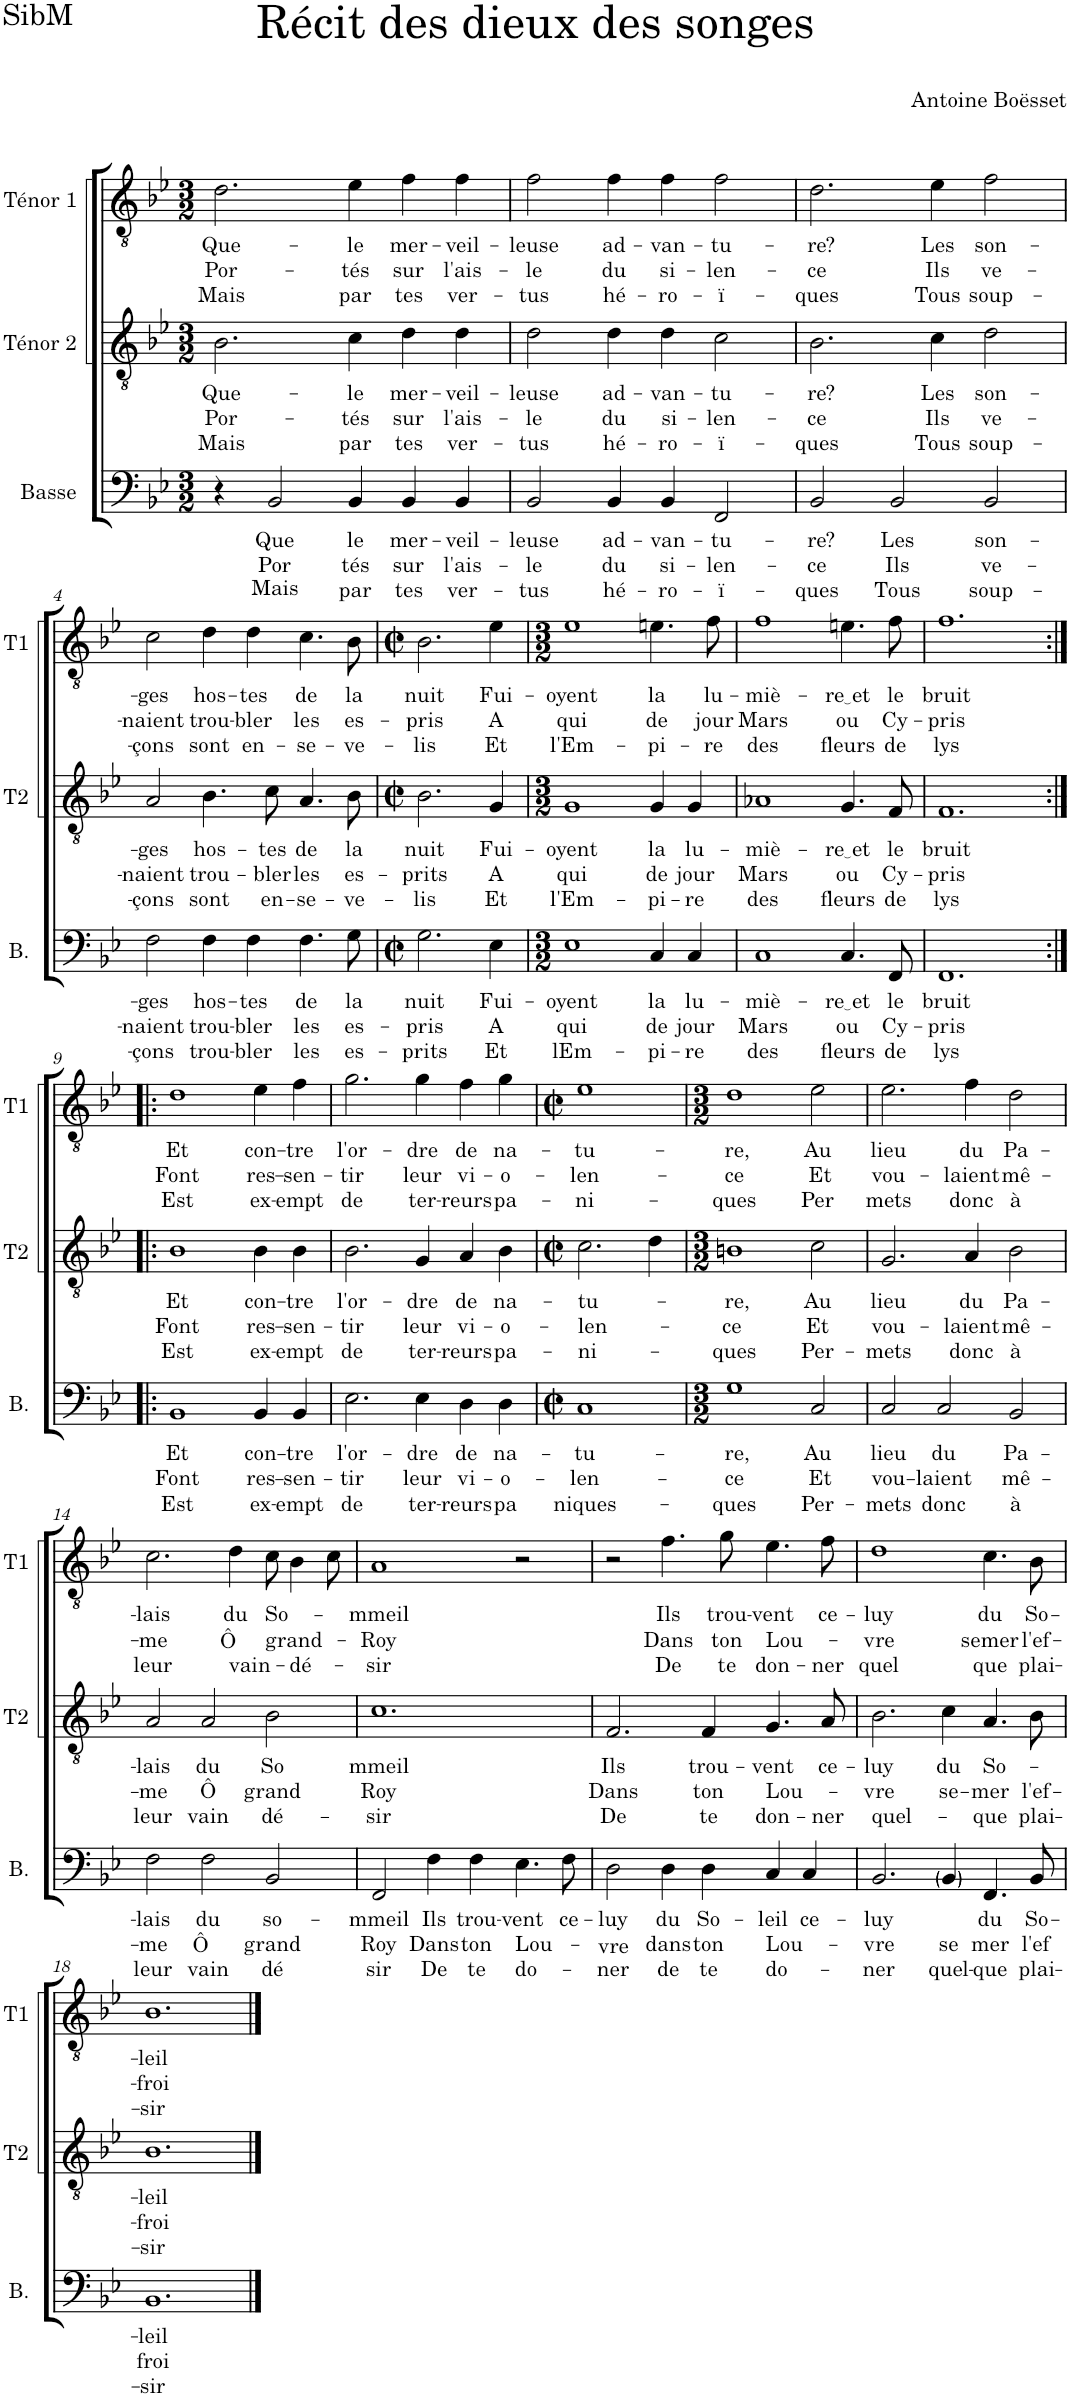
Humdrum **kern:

**kern	**text	**text	**text	**kern	**text	**text	**text	**kern	**text	**text	**text
*part3	*part3	*part3	*part3	*part2	*part2	*part2	*part2	*part1	*part1	*part1	*part1
*staff3	*staff3	*staff3	*staff3	*staff2	*staff2	*staff2	*staff2	*staff1	*staff1	*staff1	*staff1
*I"Basse	*	*	*	*I"Ténor 2	*	*	*	*I"Ténor 1	*	*	*
*I'B.	*	*	*	*I'T2	*	*	*	*I'T1	*	*	*
*clefF4	*	*	*	*clefGv2	*	*	*	*clefGv2	*	*	*
*k[b-e-]	*	*	*	*k[b-e-]	*	*	*	*k[b-e-]	*	*	*
*M3/2	*	*	*	*M3/2	*	*	*	*M3/2	*	*	*
=1	=1	=1	=1	=1	=1	=1	=1	=1	=1	=1	=1
!	!	!	!	!	!LO:LY:b	!LO:LY:b	!LO:LY:b	!	!LO:LY:b	!LO:LY:b	!LO:LY:b
4r	.	.	.	2.B-\	Que-	Por-	Mais	2.d\	Que-	Por-	Mais
!	!LO:LY:b	!LO:LY:b	!LO:LY:b	!	!	!	!	!	!	!	!
2BB-/	Que	Por	Mais	.	.	.	.	.	.	.	.
!	!LO:LY:b	!LO:LY:b	!LO:LY:b	!	!LO:LY:b	!LO:LY:b	!LO:LY:b	!	!LO:LY:b	!LO:LY:b	!LO:LY:b
4BB-/	-le	-tés	par	4c\	-le	-tés	par	4e-\	-le	-tés	par
!	!LO:LY:b	!LO:LY:b	!LO:LY:b	!	!LO:LY:b	!LO:LY:b	!LO:LY:b	!	!LO:LY:b	!LO:LY:b	!LO:LY:b
4BB-/	mer-	sur	tes	4d\	mer-	sur	tes	4f\	mer-	sur	tes
!	!LO:LY:b	!LO:LY:b	!LO:LY:b	!	!LO:LY:b	!LO:LY:b	!LO:LY:b	!	!LO:LY:b	!LO:LY:b	!LO:LY:b
4BB-/	-veil-	l'ais-	ver-	4d\	-veil-	l'ais-	ver-	4f\	-veil-	l'ais-	ver-
=2	=2	=2	=2	=2	=2	=2	=2	=2	=2	=2	=2
!	!LO:LY:b	!LO:LY:b	!LO:LY:b	!	!LO:LY:b	!LO:LY:b	!LO:LY:b	!	!LO:LY:b	!LO:LY:b	!LO:LY:b
2BB-/	-leuse	-le	-tus	2d\	-leuse	-le	-tus	2f\	-leuse	-le	-tus
!	!LO:LY:b	!LO:LY:b	!LO:LY:b	!	!LO:LY:b	!LO:LY:b	!LO:LY:b	!	!LO:LY:b	!LO:LY:b	!LO:LY:b
4BB-/	ad-	du	hé-	4d\	ad-	du	hé-	4f\	ad-	du	hé-
!	!LO:LY:b	!LO:LY:b	!LO:LY:b	!	!LO:LY:b	!LO:LY:b	!LO:LY:b	!	!LO:LY:b	!LO:LY:b	!LO:LY:b
4BB-/	van-	si-	-ro-	4d\	van-	si-	-ro-	4f\	van-	si-	-ro-
!	!LO:LY:b	!LO:LY:b	!LO:LY:b	!	!LO:LY:b	!LO:LY:b	!LO:LY:b	!	!LO:LY:b	!LO:LY:b	!LO:LY:b
2FF/	-tu-	-len-	-ï-	2c\	-tu-	-len-	-ï-	2f\	-tu-	-len-	-ï-
=3	=3	=3	=3	=3	=3	=3	=3	=3	=3	=3	=3
!	!LO:LY:b	!LO:LY:b	!LO:LY:b	!	!LO:LY:b	!LO:LY:b	!LO:LY:b	!	!LO:LY:b	!LO:LY:b	!LO:LY:b
2BB-/	-re?	-ce	-ques	2.B-\	-re?	-ce	-ques	2.d\	-re?	-ce	-ques
!	!LO:LY:b	!LO:LY:b	!LO:LY:b	!	!	!	!	!	!	!	!
2BB-/	Les	Ils	Tous	.	.	.	.	.	.	.	.
!	!	!	!	!	!LO:LY:b	!LO:LY:b	!LO:LY:b	!	!LO:LY:b	!LO:LY:b	!LO:LY:b
.	.	.	.	4c\	Les	Ils	Tous	4e-\	Les	Ils	Tous
!	!LO:LY:b	!LO:LY:b	!LO:LY:b	!	!LO:LY:b	!LO:LY:b	!LO:LY:b	!	!LO:LY:b	!LO:LY:b	!LO:LY:b
2BB-/	son-	ve-	soup-	2d\	son-	ve-	soup-	2f\	son-	ve-	soup-
!!LO:LB:g=z
=4	=4	=4	=4	=4	=4	=4	=4	=4	=4	=4	=4
!	!LO:LY:b	!LO:LY:b	!LO:LY:b	!	!LO:LY:b	!LO:LY:b	!LO:LY:b	!	!LO:LY:b	!LO:LY:b	!LO:LY:b
2F\	-ges	-naient	-çons	2A/	-ges	-naient	-çons	2c\	-ges	-naient	-çons
!	!LO:LY:b	!LO:LY:b	!LO:LY:b	!	!LO:LY:b	!LO:LY:b	!LO:LY:b	!	!LO:LY:b	!LO:LY:b	!LO:LY:b
4F\	hos-	trou-	trou-	4.B-\	hos-	trou-	sont	4d\	hos-	trou-	sont
!	!LO:LY:b	!LO:LY:b	!LO:LY:b	!	!	!	!	!	!LO:LY:b	!LO:LY:b	!LO:LY:b
4F\	-tes	-bler	-bler	.	.	.	.	4d\	-tes	-bler	en-
!	!	!	!	!	!LO:LY:b	!LO:LY:b	!LO:LY:b	!	!	!	!
.	.	.	.	8c\	-tes	-bler	en-	.	.	.	.
!	!LO:LY:b	!LO:LY:b	!LO:LY:b	!	!LO:LY:b	!LO:LY:b	!LO:LY:b	!	!LO:LY:b	!LO:LY:b	!LO:LY:b
4.F\	de	les	les	4.A/	de	les	-se-	4.c\	de	les	-se-
!	!LO:LY:b	!LO:LY:b	!LO:LY:b	!	!LO:LY:b	!LO:LY:b	!LO:LY:b	!	!LO:LY:b	!LO:LY:b	!LO:LY:b
8G\	la	es-	es-	8B-\	la	es-	-ve-	8B-\	la	es-	-ve-
=5	=5	=5	=5	=5	=5	=5	=5	=5	=5	=5	=5
*M2/2	*	*	*	*M2/2	*	*	*	*M2/2	*	*	*
*met(c|)	*	*	*	*met(c|)	*	*	*	*met(c|)	*	*	*
!	!LO:LY:b	!LO:LY:b	!LO:LY:b	!	!LO:LY:b	!LO:LY:b	!LO:LY:b	!	!LO:LY:b	!LO:LY:b	!LO:LY:b
2.G\	nuit	-pris	-prits	2.B-\	nuit	-prits	-lis	2.B-\	nuit	-pris	-lis
!	!LO:LY:b	!LO:LY:b	!LO:LY:b	!	!LO:LY:b	!LO:LY:b	!LO:LY:b	!	!LO:LY:b	!LO:LY:b	!LO:LY:b
4E-\	Fui-	A	Et	4G/	Fui-	A	Et	4e-\	Fui-	A	Et
=6	=6	=6	=6	=6	=6	=6	=6	=6	=6	=6	=6
*M3/2	*	*	*	*M3/2	*	*	*	*M3/2	*	*	*
!	!LO:LY:b	!LO:LY:b	!LO:LY:b	!	!LO:LY:b	!LO:LY:b	!LO:LY:b	!	!LO:LY:b	!LO:LY:b	!LO:LY:b
1E-	-oyent	qui	lEm-	1G	-oyent	qui	l'Em-	1e-	-oyent	qui	l'Em-
!	!LO:LY:b	!LO:LY:b	!LO:LY:b	!	!LO:LY:b	!LO:LY:b	!LO:LY:b	!	!LO:LY:b	!LO:LY:b	!LO:LY:b
4C/	la	de	-pi-	4G/	la	de	-pi-	4.en\	la	de	-pi-
!	!LO:LY:b	!LO:LY:b	!LO:LY:b	!	!LO:LY:b	!LO:LY:b	!LO:LY:b	!	!	!	!
4C/	lu-	jour	-re	4G/	lu-	jour	-re	.	.	.	.
!	!	!	!	!	!	!	!	!	!LO:LY:b	!LO:LY:b	!LO:LY:b
.	.	.	.	.	.	.	.	8f\	lu-	jour	-re
=7	=7	=7	=7	=7	=7	=7	=7	=7	=7	=7	=7
!	!LO:LY:b	!LO:LY:b	!LO:LY:b	!	!LO:LY:b	!LO:LY:b	!LO:LY:b	!	!LO:LY:b	!LO:LY:b	!LO:LY:b
1C	-miè-	Mars	des	1A-X	-miè-	Mars	des	1f	-miè-	Mars	des
!	!LO:LY:b	!LO:LY:b	!LO:LY:b	!	!LO:LY:b	!LO:LY:b	!LO:LY:b	!	!LO:LY:b	!LO:LY:b	!LO:LY:b
4.C/	re et	ou	fleurs	4.G/	re et	ou	fleurs	4.en\	re et	ou	fleurs
!	!LO:LY:b	!LO:LY:b	!LO:LY:b	!	!LO:LY:b	!LO:LY:b	!LO:LY:b	!	!LO:LY:b	!LO:LY:b	!LO:LY:b
8FF/	le	Cy-	de	8F/	le	Cy-	de	8f\	le	Cy-	de
=8	=8	=8	=8	=8	=8	=8	=8	=8	=8	=8	=8
!	!LO:LY:b	!LO:LY:b	!LO:LY:b	!	!LO:LY:b	!LO:LY:b	!LO:LY:b	!	!LO:LY:b	!LO:LY:b	!LO:LY:b
1.FF	bruit	-pris	lys	1.F	bruit	-pris	lys	1.f	bruit	-pris	lys
!!LO:LB:g=z
=9:|!|:	=9:|!|:	=9:|!|:	=9:|!|:	=9:|!|:	=9:|!|:	=9:|!|:	=9:|!|:	=9:|!|:	=9:|!|:	=9:|!|:	=9:|!|:
!	!LO:LY:b	!LO:LY:b	!LO:LY:b	!	!LO:LY:b	!LO:LY:b	!LO:LY:b	!	!LO:LY:b	!LO:LY:b	!LO:LY:b
1BB-	Et	Font	Est	1B-	Et	Font	Est	1d	Et	Font	Est
!	!LO:LY:b	!LO:LY:b	!LO:LY:b	!	!LO:LY:b	!LO:LY:b	!LO:LY:b	!	!LO:LY:b	!LO:LY:b	!LO:LY:b
4BB-/	con-	res-	ex-	4B-\	con-	res-	ex-	4e-\	con-	res-	ex-
!	!LO:LY:b	!LO:LY:b	!LO:LY:b	!	!LO:LY:b	!LO:LY:b	!LO:LY:b	!	!LO:LY:b	!LO:LY:b	!LO:LY:b
4BB-/	-tre	-sen-	-empt	4B-\	-tre	-sen-	-empt	4f\	-tre	-sen-	-empt
=10	=10	=10	=10	=10	=10	=10	=10	=10	=10	=10	=10
!	!LO:LY:b	!LO:LY:b	!LO:LY:b	!	!LO:LY:b	!LO:LY:b	!LO:LY:b	!	!LO:LY:b	!LO:LY:b	!LO:LY:b
2.E-\	l'or-	-tir	de	2.B-\	l'or-	-tir	de	2.g\	l'or-	-tir	de
!	!LO:LY:b	!LO:LY:b	!LO:LY:b	!	!LO:LY:b	!LO:LY:b	!LO:LY:b	!	!LO:LY:b	!LO:LY:b	!LO:LY:b
4E-\	-dre	leur	ter-	4G/	-dre	leur	ter-	4g\	-dre	leur	ter-
!	!LO:LY:b	!LO:LY:b	!LO:LY:b	!	!LO:LY:b	!LO:LY:b	!LO:LY:b	!	!LO:LY:b	!LO:LY:b	!LO:LY:b
4D\	de	vi-	-reurs	4A/	de	vi-	-reurs	4f\	de	vi-	-reurs
!	!LO:LY:b	!LO:LY:b	!LO:LY:b	!	!LO:LY:b	!LO:LY:b	!LO:LY:b	!	!LO:LY:b	!LO:LY:b	!LO:LY:b
4D\	na-	-o-	pa	4B-\	na-	-o-	pa-	4g\	na-	-o-	pa-
=11	=11	=11	=11	=11	=11	=11	=11	=11	=11	=11	=11
*M2/2	*	*	*	*M2/2	*	*	*	*M2/2	*	*	*
*met(c|)	*	*	*	*met(c|)	*	*	*	*met(c|)	*	*	*
!	!LO:LY:b	!LO:LY:b	!LO:LY:b	!	!LO:LY:b	!LO:LY:b	!LO:LY:b	!	!LO:LY:b	!LO:LY:b	!LO:LY:b
1C	-tu-	-len-	niques-	2.c\	-tu-	-len-	-ni-	1e-	-tu-	-len-	-ni-
.	.	.	.	4d\	.	.	.	.	.	.	.
=12	=12	=12	=12	=12	=12	=12	=12	=12	=12	=12	=12
*M3/2	*	*	*	*M3/2	*	*	*	*M3/2	*	*	*
!	!LO:LY:b	!LO:LY:b	!LO:LY:b	!	!LO:LY:b	!LO:LY:b	!LO:LY:b	!	!LO:LY:b	!LO:LY:b	!LO:LY:b
1G	-re,	-ce	-ques	1Bn	-re,	-ce	-ques	1d	-re,	-ce	-ques
!	!LO:LY:b	!LO:LY:b	!LO:LY:b	!	!LO:LY:b	!LO:LY:b	!LO:LY:b	!	!LO:LY:b	!LO:LY:b	!LO:LY:b
2C/	Au	Et	Per-	2c\	Au	Et	Per-	2e-\	Au	Et	Per
=13	=13	=13	=13	=13	=13	=13	=13	=13	=13	=13	=13
!	!LO:LY:b	!LO:LY:b	!LO:LY:b	!	!LO:LY:b	!LO:LY:b	!LO:LY:b	!	!LO:LY:b	!LO:LY:b	!LO:LY:b
2C/	lieu	vou-	-mets	2.G/	lieu	vou-	-mets	2.e-\	lieu	vou-	mets
!	!LO:LY:b	!LO:LY:b	!LO:LY:b	!	!	!	!	!	!	!	!
2C/	du	-laient	donc	.	.	.	.	.	.	.	.
!	!	!	!	!	!LO:LY:b	!LO:LY:b	!LO:LY:b	!	!LO:LY:b	!LO:LY:b	!LO:LY:b
.	.	.	.	4A/	du	-laient	donc	4f\	du	-laient	donc
!	!LO:LY:b	!LO:LY:b	!LO:LY:b	!	!LO:LY:b	!LO:LY:b	!LO:LY:b	!	!LO:LY:b	!LO:LY:b	!LO:LY:b
2BB-/	Pa-	mê-	à	2B-\	Pa-	mê-	à	2d\	Pa-	mê-	à
!!LO:LB:g=z
=14	=14	=14	=14	=14	=14	=14	=14	=14	=14	=14	=14
!	!LO:LY:b	!LO:LY:b	!LO:LY:b	!	!LO:LY:b	!LO:LY:b	!LO:LY:b	!	!LO:LY:b	!LO:LY:b	!LO:LY:b
2F\	-lais	-me	leur	2A/	-lais	-me	leur	2.c\	-lais	-me	leur
!	!LO:LY:b	!LO:LY:b	!LO:LY:b	!	!LO:LY:b	!LO:LY:b	!LO:LY:b	!	!	!	!
2F\	du	Ô	vain	2A/	du	Ô	vain	.	.	.	.
!	!	!	!	!	!	!	!	!	!LO:LY:b	!LO:LY:b	!LO:LY:b
.	.	.	.	.	.	.	.	4d\	du	Ô	vain-
!	!LO:LY:b	!LO:LY:b	!LO:LY:b	!	!LO:LY:b	!LO:LY:b	!LO:LY:b	!	!LO:LY:b	!LO:LY:b	!
2BB-/	so-	grand	dé	2B-\	So	grand	dé-	8c\	So-	grand-	.
!	!	!	!	!	!	!	!	!	!	!	!LO:LY:b
.	.	.	.	.	.	.	.	4B-\	.	.	-dé-
.	.	.	.	.	.	.	.	8c\	.	.	.
=15	=15	=15	=15	=15	=15	=15	=15	=15	=15	=15	=15
!	!LO:LY:b	!LO:LY:b	!LO:LY:b	!	!LO:LY:b	!LO:LY:b	!LO:LY:b	!	!LO:LY:b	!LO:LY:b	!LO:LY:b
2FF/	-mmeil	Roy	-sir	1.c	-mmeil	Roy	-sir	1A	-mmeil	-Roy	-sir
!	!LO:LY:b	!LO:LY:b	!LO:LY:b	!	!	!	!	!	!	!	!
4F\	Ils	Dans	De	.	.	.	.	.	.	.	.
!	!LO:LY:b	!LO:LY:b	!LO:LY:b	!	!	!	!	!	!	!	!
4F\	trou-	ton	te	.	.	.	.	.	.	.	.
!	!LO:LY:b	!LO:LY:b	!LO:LY:b	!	!	!	!	!	!	!	!
4.E-\	-vent	Lou-	do-	.	.	.	.	2r	.	.	.
!	!LO:LY:b	!	!	!	!	!	!	!	!	!	!
8F\	ce-	.	.	.	.	.	.	.	.	.	.
=16	=16	=16	=16	=16	=16	=16	=16	=16	=16	=16	=16
!	!LO:LY:b	!LO:LY:b	!LO:LY:b	!	!LO:LY:b	!LO:LY:b	!LO:LY:b	!	!	!	!
2D\	-luy	-vre	-ner	2.F/	Ils	Dans	De	2r	.	.	.
!	!LO:LY:b	!LO:LY:b	!LO:LY:b	!	!	!	!	!	!LO:LY:b	!LO:LY:b	!LO:LY:b
4D\	du	dans	de	.	.	.	.	4.f\	Ils	Dans	De
!	!LO:LY:b	!LO:LY:b	!LO:LY:b	!	!LO:LY:b	!LO:LY:b	!LO:LY:b	!	!	!	!
4D\	So-	ton	te	4F/	trou-	ton	te	.	.	.	.
!	!	!	!	!	!	!	!	!	!LO:LY:b	!LO:LY:b	!LO:LY:b
.	.	.	.	.	.	.	.	8g\	trou-	ton	te
!	!LO:LY:b	!LO:LY:b	!LO:LY:b	!	!LO:LY:b	!LO:LY:b	!LO:LY:b	!	!LO:LY:b	!LO:LY:b	!LO:LY:b
4C/	-leil	Lou-	do-	4.G/	-vent	Lou-	don-	4.e-\	-vent	Lou-	don-
!	!LO:LY:b	!	!	!	!	!	!	!	!	!	!
4C/	ce-	.	.	.	.	.	.	.	.	.	.
!	!	!	!	!	!LO:LY:b	!	!LO:LY:b	!	!LO:LY:b	!	!LO:LY:b
.	.	.	.	8A/	ce-	.	-ner	8f\	ce-	.	-ner
=17	=17	=17	=17	=17	=17	=17	=17	=17	=17	=17	=17
!	!LO:LY:b	!LO:LY:b	!LO:LY:b	!	!LO:LY:b	!LO:LY:b	!LO:LY:b	!	!LO:LY:b	!LO:LY:b	!LO:LY:b
2.BB-/	-luy	-vre	-ner	2.B-\	-luy	-vre	quel-	1d	-luy	-vre	quel
!	!	!LO:LY:b	!LO:LY:b	!	!LO:LY:b	!LO:LY:b	!	!	!	!	!
4BB-/	.	se	quel-	4c\	du	se-	.	.	.	.	.
!	!LO:LY:b	!LO:LY:b	!LO:LY:b	!	!LO:LY:b	!LO:LY:b	!LO:LY:b	!	!LO:LY:b	!LO:LY:b	!LO:LY:b
4.FF/	du	mer	-que	4.A/	So-	-mer	-que	4.c\	du	-semer	-que
!	!LO:LY:b	!LO:LY:b	!LO:LY:b	!	!	!LO:LY:b	!LO:LY:b	!	!LO:LY:b	!LO:LY:b	!LO:LY:b
8BB-/	So-	l'ef	plai-	8B-\	.	l'ef-	plai-	8B-\	So-	l'ef-	plai-
!!LO:LB:g=z
=18	=18	=18	=18	=18	=18	=18	=18	=18	=18	=18	=18
!	!LO:LY:b	!LO:LY:b	!LO:LY:b	!	!LO:LY:b	!LO:LY:b	!LO:LY:b	!	!LO:LY:b	!LO:LY:b	!LO:LY:b
1.BB-	-leil	froi	-sir	1.B-	-leil	-froi	-sir	1.B-	-leil	-froi	-sir
==	==	==	==	==	==	==	==	==	==	==	==
*-	*-	*-	*-	*-	*-	*-	*-	*-	*-	*-	*-
